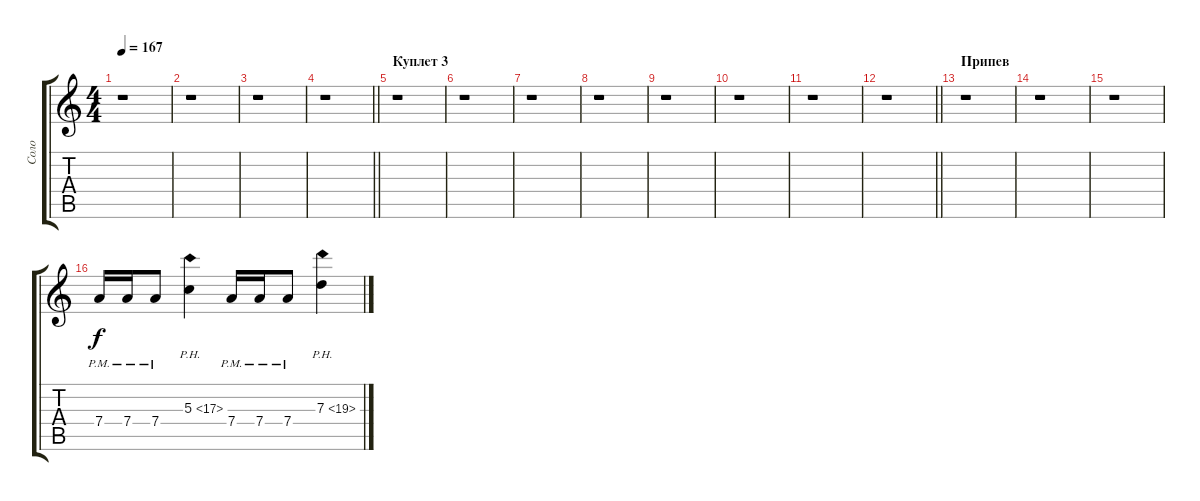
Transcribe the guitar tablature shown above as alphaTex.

\track ("Соло" "Соло") {instrument overdrivenguitar}
\staff {score tabs}
\tuning (E4 B3 G3 D3 A2 E2) {hide}
\ts (4 4)
\tempo 167
\clef g2
\ks c
r.1{dy f} |
r.1 |
r.1 |
\barLineRight lightlight
r.1 |
\section ("" "Куплет 3")
r.1 |
r.1 |
r.1 |
r.1 |
r.1 |
r.1 |
r.1 |
\barLineRight lightlight
r.1 |
\section ("" "Припев")
r.1 |
r.1 |
r.1 |
7.4{pm}.16 7.4{pm}.16 7.4{pm}.8 5.3{ph 12}.4 7.4{pm}.16 7.4{pm}.16 7.4{pm}.8 7.3{ph 12}.4
